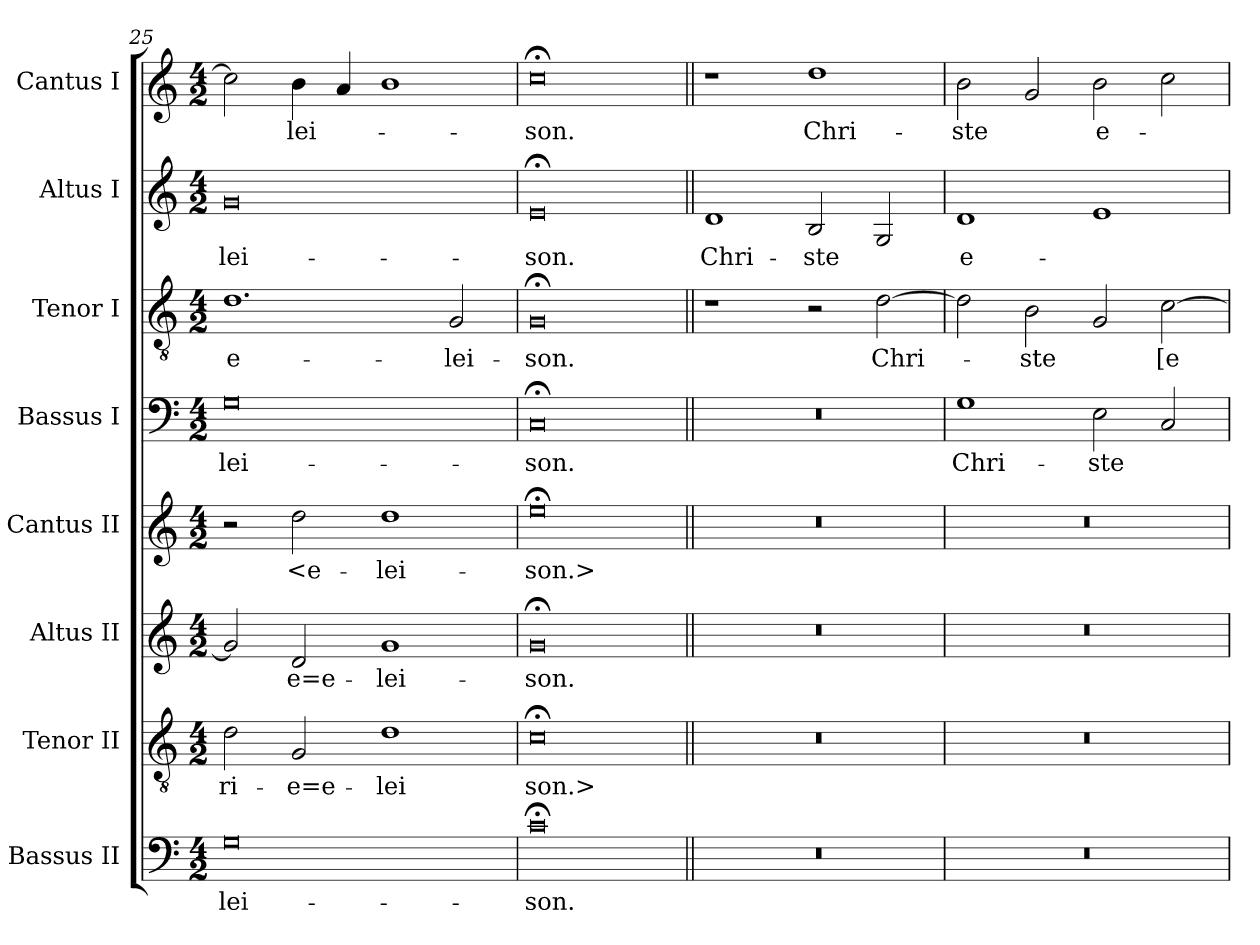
**kern	**text	**kern	**text	**kern	**text	**kern	**text	**kern	**text	**kern	**text	**kern	**text	**kern	**text
*part8	*part8	*part7	*part7	*part6	*part6	*part5	*part5	*part4	*part4	*part3	*part3	*part2	*part2	*part1	*part1
*staff8	*staff8	*staff7	*staff7	*staff6	*staff6	*staff5	*staff5	*staff4	*staff4	*staff3	*staff3	*staff2	*staff2	*staff1	*staff1
*I"Bassus II	*	*I"Tenor II	*	*I"Altus II	*	*I"Cantus II	*	*I"Bassus I	*	*I"Tenor I	*	*I"Altus I	*	*I"Cantus I	*
*I'B.II	*	*I'T.II	*	*I'A.II	*	*I'C.II	*	*I'B.I	*	*I'T.I	*	*I'A.I	*	*I'C.I	*
*clefF4	*	*clefGv2	*	*clefG2	*	*clefG2	*	*clefF4	*	*clefGv2	*	*clefG2	*	*clefG2	*
*	*	*ITrd7c12	*	*	*	*	*	*	*	*ITrd7c12	*	*	*	*	*
*k[]	*	*k[]	*	*k[]	*	*k[]	*	*k[]	*	*k[]	*	*k[]	*	*k[]	*
*C:	*	*C:	*	*C:	*	*C:	*	*C:	*	*C:	*	*C:	*	*C:	*
*M4/2	*	*M4/2	*	*M4/2	*	*M4/2	*	*M4/2	*	*M4/2	*	*M4/2	*	*M4/2	*
=25	=25	=25	=25	=25	=25	=25	=25	=25	=25	=25	=25	=25	=25	=25	=25
0G\	-lei-	2D\	-ri-	2g/]	.	2r	.	0G\	-lei-	1.D\	e-	0g/	-lei-	2cc\]	.
.	.	2GG/	-e=e-	2d/	-e=e-	2dd\	<e-	.	.	.	.	.	.	4b\	-lei-
.	.	.	.	.	.	.	.	.	.	.	.	.	.	4a/	.
.	.	1D\	-lei	1g/	-lei-	1dd\	-lei-	.	.	.	.	.	.	1b\	.
.	.	.	.	.	.	.	.	.	.	2GG/	-lei-	.	.	.	.
=26	=26	=26	=26	=26	=26	=26	=26	=26	=26	=26	=26	=26	=26	=26	=26
0c;<\	-son.	0C;<\	son.>	0g;</	-son.	0ee;<\	-son.>	0C;</	-son.	0GG;</	-son.	0e;</	-son.	0cc;<\	-son.
=27||	=27||	=27||	=27||	=27||	=27||	=27||	=27||	=27||	=27||	=27||	=27||	=27||	=27||	=27||	=27||
0r	.	0r	.	0r	.	0r	.	0r	.	1r	.	1d/	Chri-	1r	.
.	.	.	.	.	.	.	.	.	.	2r	.	2B/	-ste	1dd\	Chri-
.	.	.	.	.	.	.	.	.	.	[2D\	Chri-	2G/	.	.	.
=28	=28	=28	=28	=28	=28	=28	=28	=28	=28	=28	=28	=28	=28	=28	=28
0r	.	0r	.	0r	.	0r	.	1G\	Chri-	2D\]	.	1d/	e-	2b\	-ste
.	.	.	.	.	.	.	.	.	.	2BB\	-ste	.	.	2g/	.
.	.	.	.	.	.	.	.	2E\	-ste	2GG/	.	1e/	.	2b\	e-
.	.	.	.	.	.	.	.	2C/	.	[2C\	[e-	.	.	2cc\	.
=	=	=	=	=	=	=	=	=	=	=	=	=	=	=	=
*-	*-	*-	*-	*-	*-	*-	*-	*-	*-	*-	*-	*-	*-	*-	*-
